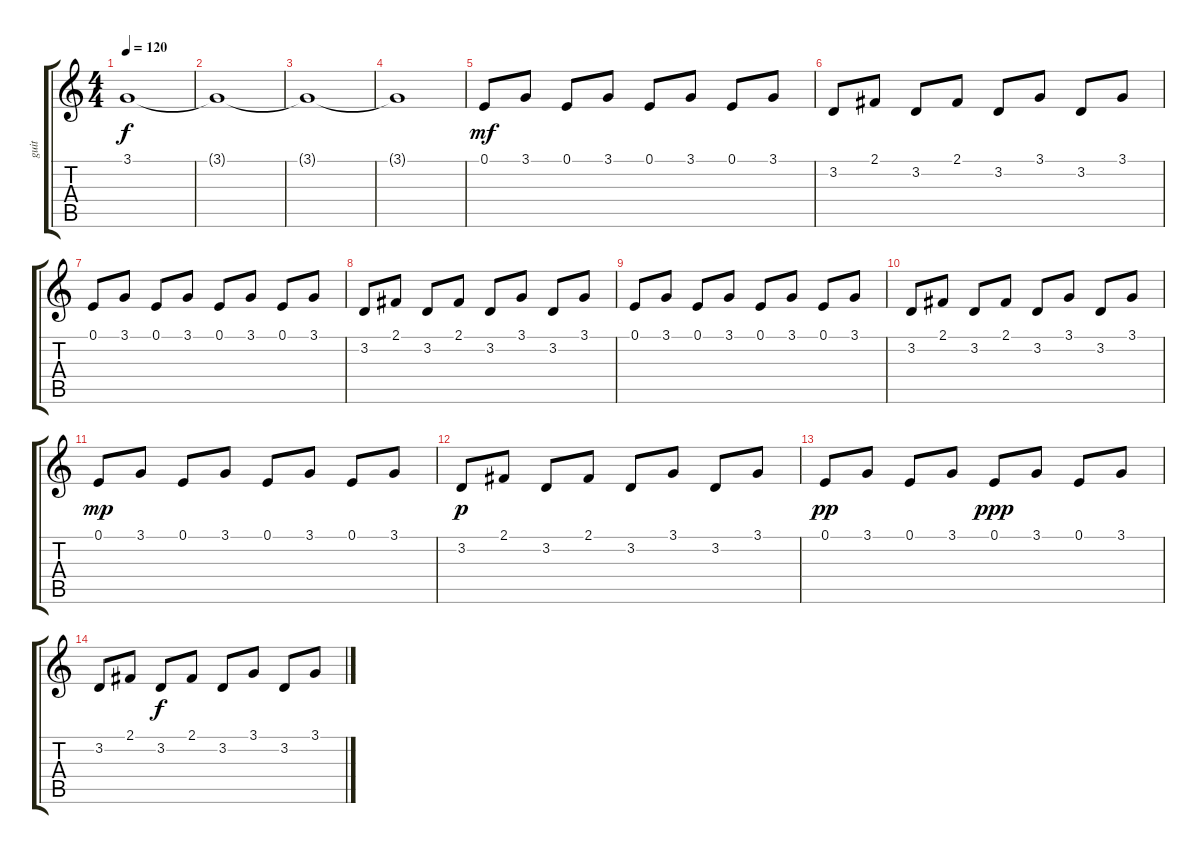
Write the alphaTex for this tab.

\track ("guit" "guit") {instrument steeldrums}
\staff {score tabs}
\tuning (E4 B3 G3 D3 A2 E2) {hide}
\ts (4 4)
\tempo 120
\clef g2
\ks c
3.1{t}.1{dy f} |
3.1{t}.1 |
3.1{t}.1 |
3.1{t}.1 |
0.1.8{dy mf instrument steeldrums} 3.1.8 0.1.8 3.1.8 0.1.8 3.1.8 0.1.8 3.1.8 |
3.2.8 2.1.8 3.2.8 2.1.8 3.2.8 3.1.8 3.2.8 3.1.8 |
0.1.8 3.1.8 0.1.8 3.1.8 0.1.8 3.1.8 0.1.8 3.1.8 |
3.2.8 2.1.8 3.2.8 2.1.8 3.2.8 3.1.8 3.2.8 3.1.8 |
0.1.8 3.1.8 0.1.8 3.1.8 0.1.8 3.1.8 0.1.8 3.1.8 |
3.2.8 2.1.8 3.2.8 2.1.8 3.2.8 3.1.8 3.2.8 3.1.8 |
0.1.8{dy mp} 3.1.8 0.1.8 3.1.8 0.1.8 3.1.8 0.1.8 3.1.8 |
3.2.8{dy p} 2.1.8 3.2.8 2.1.8 3.2.8 3.1.8 3.2.8 3.1.8 |
0.1.8{dy pp} 3.1.8 0.1.8 3.1.8 0.1.8{dy ppp} 3.1.8 0.1.8 3.1.8 |
3.2.8 2.1.8 3.2.8{dy f} 2.1.8 3.2.8 3.1.8 3.2.8 3.1.8
